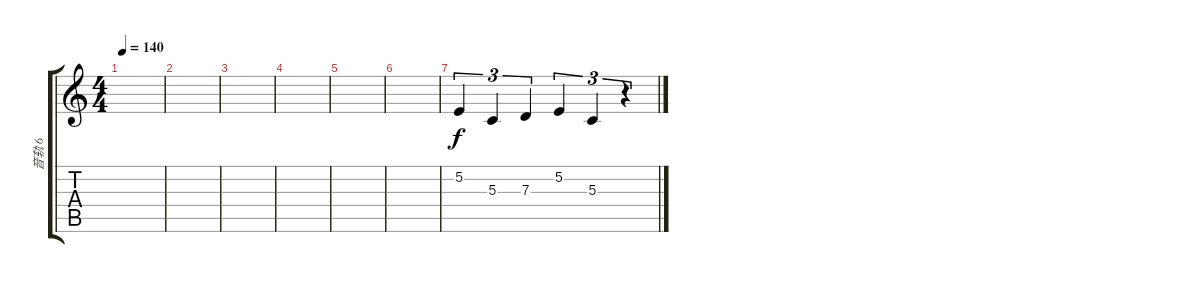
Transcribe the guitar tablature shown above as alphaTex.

\track ("音轨 6" "音轨 6") {instrument acousticgrandpiano}
\staff {score tabs}
\tuning (E4 B3 G3 D3 A2 E2) {hide}
\ts (4 4)
\tempo 140
\clef g2
\ks c
|
|
|
|
|
|
5.2.4{tu (3 2)} 5.3.4{tu (3 2)} 7.3.4{tu (3 2)} 5.2.4{tu (3 2)} 5.3.4{tu (3 2)} r.4{tu (3 2)}
